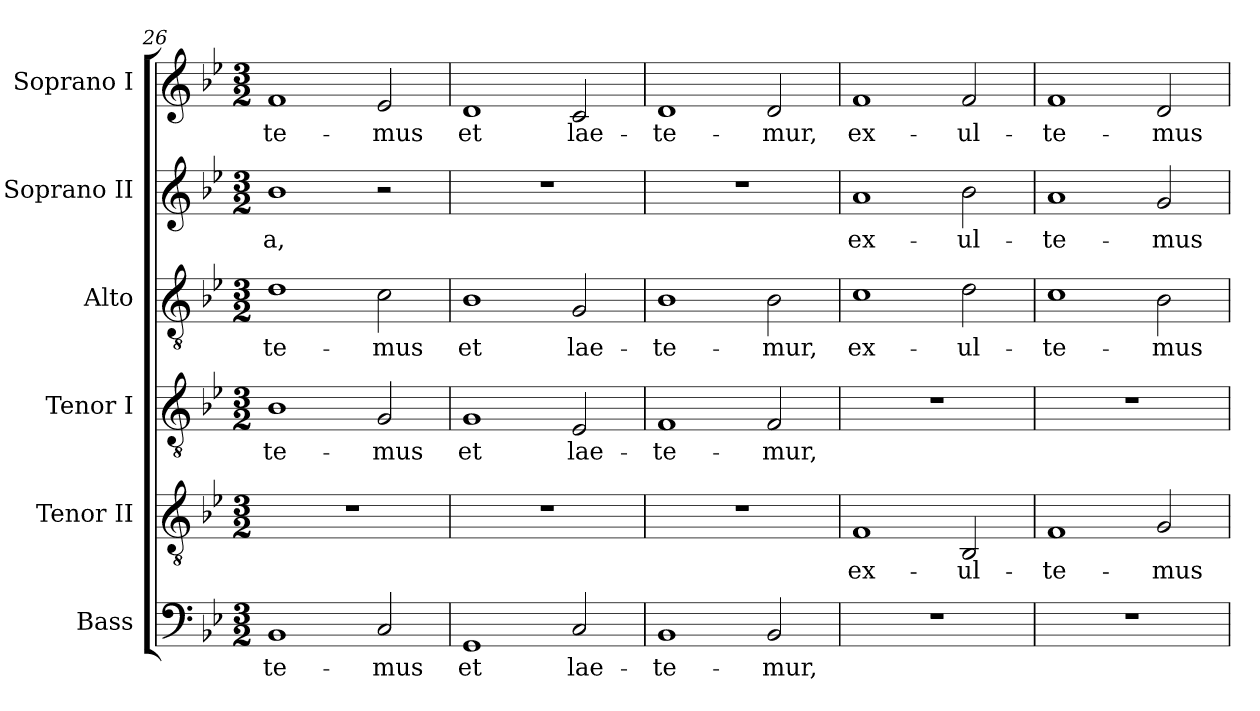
**kern	**text	**kern	**text	**kern	**text	**kern	**text	**kern	**text	**kern	**text
*part6	*part6	*part5	*part5	*part4	*part4	*part3	*part3	*part2	*part2	*part1	*part1
*staff6	*staff6	*staff5	*staff5	*staff4	*staff4	*staff3	*staff3	*staff2	*staff2	*staff1	*staff1
*I"Bass	*	*I"Tenor II	*	*I"Tenor I	*	*I"Alto	*	*I"Soprano II	*	*I"Soprano I	*
*clefF4	*	*clefGv2	*	*clefGv2	*	*clefGv2	*	*clefG2	*	*clefG2	*
*ITrd7c12	*	*ITrd7c12	*	*ITrd7c12	*	*	*	*	*	*	*
*k[b-e-]	*	*k[b-e-]	*	*k[b-e-]	*	*k[b-e-]	*	*k[b-e-]	*	*k[b-e-]	*
*B-:	*	*B-:	*	*B-:	*	*B-:	*	*B-:	*	*B-:	*
*M3/2	*	*M3/2	*	*M3/2	*	*M3/2	*	*M3/2	*	*M3/2	*
=26	=26	=26	=26	=26	=26	=26	=26	=26	=26	=26	=26
!	!LO:LY:b:color=#000000	!LO:N:vis=1	!	!	!	!	!	!	!	!	!
!	!	!	!	!	!LO:LY:b:color=#000000	!	!	!	!	!	!
!	!	!	!	!	!	!	!LO:LY:b:color=#000000	!	!	!	!
!	!	!	!	!	!	!	!	!	!LO:LY:b:color=#000000	!	!
!	!	!	!	!	!	!	!	!	!	!	!LO:LY:b:color=#000000
1BBB-i	-te-	1.r	.	1BB-i	-te-	1di	-te-	1b-i	-a,	1fi	-te-
!	!LO:LY:b:color=#000000	!	!	!	!	!	!	!	!	!	!
!	!	!	!	!	!LO:LY:b:color=#000000	!	!	!	!	!	!
!	!	!	!	!	!	!	!LO:LY:b:color=#000000	!	!	!	!
!	!	!	!	!	!	!	!	!	!	!	!LO:LY:b:color=#000000
2CCi/	-mus	.	.	2GGi/	-mus	2ci\	-mus	2r	.	2e-i/	-mus
!!LO:LB:g=z
=27	=27	=27	=27	=27	=27	=27	=27	=27	=27	=27	=27
!	!LO:LY:b:color=#000000	!LO:N:vis=1	!	!	!	!	!	!	!	!	!
!	!	!	!	!	!LO:LY:b:color=#000000	!	!	!	!	!	!
!	!	!	!	!	!	!	!LO:LY:b:color=#000000	!LO:N:vis=1	!	!	!
!	!	!	!	!	!	!	!	!	!	!	!LO:LY:b:color=#000000
1GGGi	et	1.r	.	1GGi	et	1B-i	et	1.r	.	1di	et
!	!LO:LY:b:color=#000000	!	!	!	!	!	!	!	!	!	!
!	!	!	!	!	!LO:LY:b:color=#000000	!	!	!	!	!	!
!	!	!	!	!	!	!	!LO:LY:b:color=#000000	!	!	!	!
!	!	!	!	!	!	!	!	!	!	!	!LO:LY:b:color=#000000
2CCi/	lae-	.	.	2EE-i/	lae-	2Gi/	lae-	.	.	2ci/	lae-
=28	=28	=28	=28	=28	=28	=28	=28	=28	=28	=28	=28
!	!LO:LY:b:color=#000000	!LO:N:vis=1	!	!	!	!	!	!	!	!	!
!	!	!	!	!	!LO:LY:b:color=#000000	!	!	!	!	!	!
!	!	!	!	!	!	!	!LO:LY:b:color=#000000	!LO:N:vis=1	!	!	!
!	!	!	!	!	!	!	!	!	!	!	!LO:LY:b:color=#000000
1BBB-i	-te-	1.r	.	1FFi	-te-	1B-i	-te-	1.r	.	1di	-te-
!	!LO:LY:b:color=#000000	!	!	!	!	!	!	!	!	!	!
!	!	!	!	!	!LO:LY:b:color=#000000	!	!	!	!	!	!
!	!	!	!	!	!	!	!LO:LY:b:color=#000000	!	!	!	!
!	!	!	!	!	!	!	!	!	!	!	!LO:LY:b:color=#000000
2BBB-i/	-mur,	.	.	2FFi/	-mur,	2B-i\	-mur,	.	.	2di/	-mur,
=29	=29	=29	=29	=29	=29	=29	=29	=29	=29	=29	=29
!LO:N:vis=1	!	!	!	!	!	!	!	!	!	!	!
!	!	!	!LO:LY:b:color=#000000	!LO:N:vis=1	!	!	!	!	!	!	!
!	!	!	!	!	!	!	!LO:LY:b:color=#000000	!	!	!	!
!	!	!	!	!	!	!	!	!	!LO:LY:b:color=#000000	!	!
!	!	!	!	!	!	!	!	!	!	!	!LO:LY:b:color=#000000
1.r	.	1FFi	ex-	1.r	.	1ci	ex-	1ai	ex-	1fi	ex-
!	!	!	!LO:LY:b:color=#000000	!	!	!	!	!	!	!	!
!	!	!	!	!	!	!	!LO:LY:b:color=#000000	!	!	!	!
!	!	!	!	!	!	!	!	!	!LO:LY:b:color=#000000	!	!
!	!	!	!	!	!	!	!	!	!	!	!LO:LY:b:color=#000000
.	.	2BBB-i/	-ul-	.	.	2di\	-ul-	2b-i\	-ul-	2fi/	-ul-
=30	=30	=30	=30	=30	=30	=30	=30	=30	=30	=30	=30
!LO:N:vis=1	!	!	!	!	!	!	!	!	!	!	!
!	!	!	!LO:LY:b:color=#000000	!LO:N:vis=1	!	!	!	!	!	!	!
!	!	!	!	!	!	!	!LO:LY:b:color=#000000	!	!	!	!
!	!	!	!	!	!	!	!	!	!LO:LY:b:color=#000000	!	!
!	!	!	!	!	!	!	!	!	!	!	!LO:LY:b:color=#000000
1.r	.	1FFi	-te-	1.r	.	1ci	-te-	1ai	-te-	1fi	-te-
!	!	!	!LO:LY:b:color=#000000	!	!	!	!	!	!	!	!
!	!	!	!	!	!	!	!LO:LY:b:color=#000000	!	!	!	!
!	!	!	!	!	!	!	!	!	!LO:LY:b:color=#000000	!	!
!	!	!	!	!	!	!	!	!	!	!	!LO:LY:b:color=#000000
.	.	2GGi/	-mus	.	.	2B-i\	-mus	2gi/	-mus	2di/	-mus
=	=	=	=	=	=	=	=	=	=	=	=
*-	*-	*-	*-	*-	*-	*-	*-	*-	*-	*-	*-
